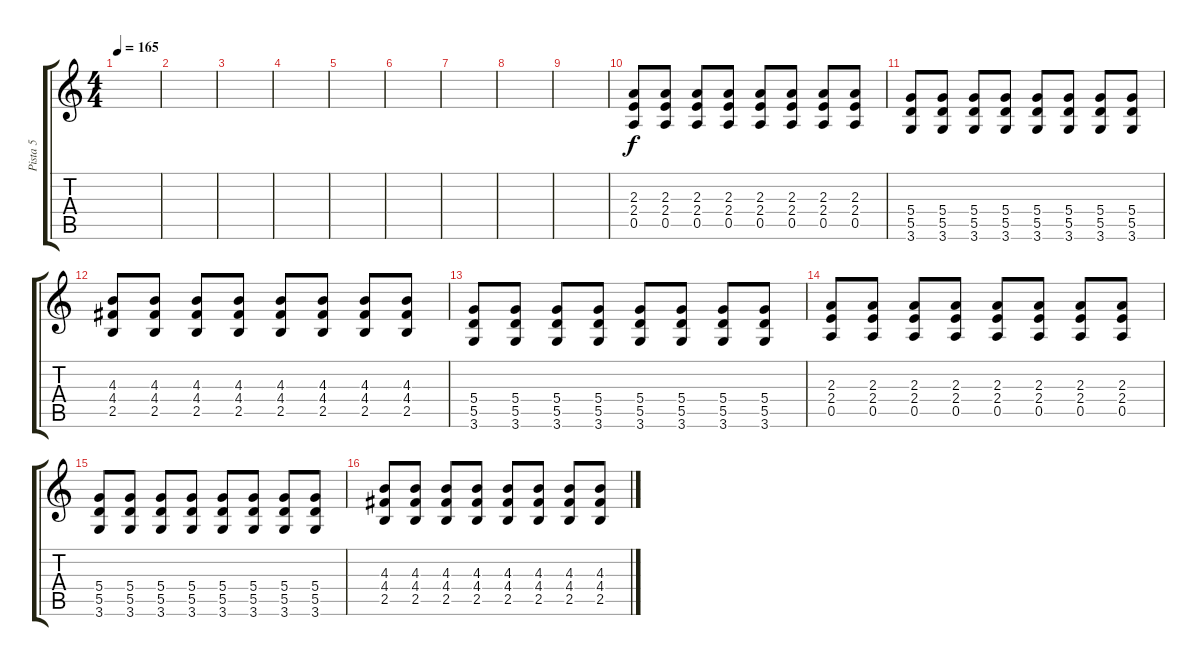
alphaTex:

\track ("Pista 5" "Pista 5") {instrument overdrivenguitar}
\staff {score tabs}
\tuning (E4 B3 G3 D3 A2 E2) {hide}
\ts (4 4)
\tempo 165
\clef g2
\ks c
|
|
|
|
|
|
|
|
|
(2.3 2.4 0.5).8 (2.3 2.4 0.5).8 (2.3 2.4 0.5).8 (2.3 2.4 0.5).8 (2.3 2.4 0.5).8 (2.3 2.4 0.5).8 (2.3 2.4 0.5).8 (2.3 2.4 0.5).8 |
(5.4 5.5 3.6).8 (5.4 5.5 3.6).8 (5.4 5.5 3.6).8 (5.4 5.5 3.6).8 (5.4 5.5 3.6).8 (5.4 5.5 3.6).8 (5.4 5.5 3.6).8 (5.4 5.5 3.6).8 |
(4.3 4.4 2.5).8 (4.3 4.4 2.5).8 (4.3 4.4 2.5).8 (4.3 4.4 2.5).8 (4.3 4.4 2.5).8 (4.3 4.4 2.5).8 (4.3 4.4 2.5).8 (4.3 4.4 2.5).8 |
(5.4 5.5 3.6).8 (5.4 5.5 3.6).8 (5.4 5.5 3.6).8 (5.4 5.5 3.6).8 (5.4 5.5 3.6).8 (5.4 5.5 3.6).8 (5.4 5.5 3.6).8 (5.4 5.5 3.6).8 |
(2.3 2.4 0.5).8 (2.3 2.4 0.5).8 (2.3 2.4 0.5).8 (2.3 2.4 0.5).8 (2.3 2.4 0.5).8 (2.3 2.4 0.5).8 (2.3 2.4 0.5).8 (2.3 2.4 0.5).8 |
(5.4 5.5 3.6).8 (5.4 5.5 3.6).8 (5.4 5.5 3.6).8 (5.4 5.5 3.6).8 (5.4 5.5 3.6).8 (5.4 5.5 3.6).8 (5.4 5.5 3.6).8 (5.4 5.5 3.6).8 |
(4.3 4.4 2.5).8 (4.3 4.4 2.5).8 (4.3 4.4 2.5).8 (4.3 4.4 2.5).8 (4.3 4.4 2.5).8 (4.3 4.4 2.5).8 (4.3 4.4 2.5).8 (4.3 4.4 2.5).8
